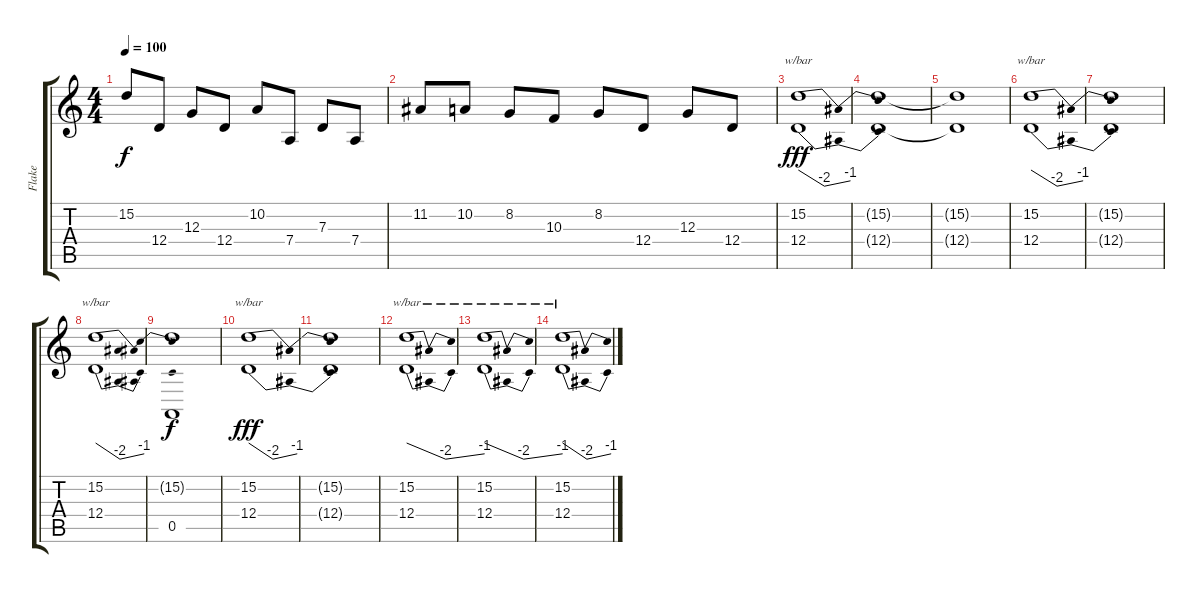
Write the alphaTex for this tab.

\track ("Flake" "Flake") {instrument choiraahs}
\staff {score tabs}
\tuning (E4 B3 G3 D3 A2 E2) {hide}
\ts (4 4)
\tempo 100
\clef g2
\ks c
15.2.8{dy f} 12.4.8 12.3.8 12.4.8 10.2.8 7.4.8 7.3.8 7.4.8 |
11.2.8 10.2.8 8.2.8 10.3.8 8.2.8 12.4.8 12.3.8 12.4.8 |
(15.2 12.4).1{tbe (dip default 0 0 55 -8 60 -4) dy fff} |
(15.2{t} 12.4{t}).1 |
(15.2{t} 12.4{t}).1 |
(15.2 12.4).1{tbe (dip default 0 0 55 -8 60 -4)} |
(15.2{t} 12.4{t}).1 |
(15.2 12.4).1{tbe (dip default 0 0 55 -8 60 -4)} |
(15.2{t} 0.5).1{dy f} |
(15.2 12.4).1{tbe (dip default 0 0 55 -8 60 -4) dy fff} |
(15.2{t} 12.4{t}).1 |
(15.2 12.4).1{tbe (dip default 0 0 55 -8 60 -4)} |
(15.2 12.4).1{tbe (dip default 0 0 55 -8 60 -4)} |
(15.2 12.4).1{tbe (dip default 0 0 55 -8 60 -4)}
